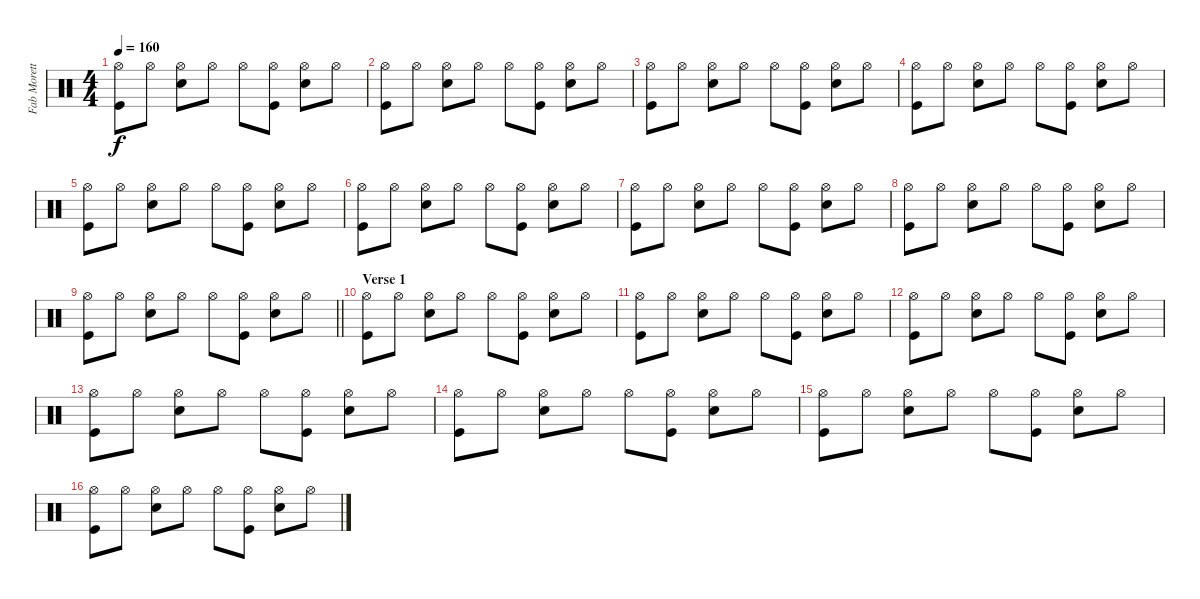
\track ("Fab Moretti" "Fab Morett") {instrument percussion}
\staff {score}
\articulation defaults
\ts (4 4)
\tempo 160
\clef neutral
\ks c
("Hi-Hat (open)" "Kick (hit)").8{dy f} "Hi-Hat (open)".8 ("Hi-Hat (open)" "Electric Snare (hit)").8 "Hi-Hat (open)".8 "Hi-Hat (open)".8 ("Hi-Hat (open)" "Kick (hit)").8 ("Hi-Hat (open)" "Electric Snare (hit)").8 "Hi-Hat (open)".8 |
("Hi-Hat (open)" "Kick (hit)").8 "Hi-Hat (open)".8 ("Hi-Hat (open)" "Electric Snare (hit)").8 "Hi-Hat (open)".8 "Hi-Hat (open)".8 ("Hi-Hat (open)" "Kick (hit)").8 ("Hi-Hat (open)" "Electric Snare (hit)").8 "Hi-Hat (open)".8 |
("Hi-Hat (open)" "Kick (hit)").8 "Hi-Hat (open)".8 ("Hi-Hat (open)" "Electric Snare (hit)").8 "Hi-Hat (open)".8 "Hi-Hat (open)".8 ("Hi-Hat (open)" "Kick (hit)").8 ("Hi-Hat (open)" "Electric Snare (hit)").8 "Hi-Hat (open)".8 |
("Hi-Hat (open)" "Kick (hit)").8 "Hi-Hat (open)".8 ("Hi-Hat (open)" "Electric Snare (hit)").8 "Hi-Hat (open)".8 "Hi-Hat (open)".8 ("Hi-Hat (open)" "Kick (hit)").8 ("Hi-Hat (open)" "Electric Snare (hit)").8 "Hi-Hat (open)".8 |
("Hi-Hat (open)" "Kick (hit)").8 "Hi-Hat (open)".8 ("Hi-Hat (open)" "Electric Snare (hit)").8 "Hi-Hat (open)".8 "Hi-Hat (open)".8 ("Hi-Hat (open)" "Kick (hit)").8 ("Hi-Hat (open)" "Electric Snare (hit)").8 "Hi-Hat (open)".8 |
("Hi-Hat (open)" "Kick (hit)").8 "Hi-Hat (open)".8 ("Hi-Hat (open)" "Electric Snare (hit)").8 "Hi-Hat (open)".8 "Hi-Hat (open)".8 ("Hi-Hat (open)" "Kick (hit)").8 ("Hi-Hat (open)" "Electric Snare (hit)").8 "Hi-Hat (open)".8 |
("Hi-Hat (open)" "Kick (hit)").8 "Hi-Hat (open)".8 ("Hi-Hat (open)" "Electric Snare (hit)").8 "Hi-Hat (open)".8 "Hi-Hat (open)".8 ("Hi-Hat (open)" "Kick (hit)").8 ("Hi-Hat (open)" "Electric Snare (hit)").8 "Hi-Hat (open)".8 |
("Hi-Hat (open)" "Kick (hit)").8 "Hi-Hat (open)".8 ("Hi-Hat (open)" "Electric Snare (hit)").8 "Hi-Hat (open)".8 "Hi-Hat (open)".8 ("Hi-Hat (open)" "Kick (hit)").8 ("Hi-Hat (open)" "Electric Snare (hit)").8 "Hi-Hat (open)".8 |
\barLineRight lightlight
("Hi-Hat (open)" "Kick (hit)").8 "Hi-Hat (open)".8 ("Hi-Hat (open)" "Electric Snare (hit)").8 "Hi-Hat (open)".8 "Hi-Hat (open)".8 ("Hi-Hat (open)" "Kick (hit)").8 ("Hi-Hat (open)" "Electric Snare (hit)").8 "Hi-Hat (open)".8 |
\section ("" "Verse 1")
("Hi-Hat (open)" "Kick (hit)").8 "Hi-Hat (open)".8 ("Hi-Hat (open)" "Electric Snare (hit)").8 "Hi-Hat (open)".8 "Hi-Hat (open)".8 ("Hi-Hat (open)" "Kick (hit)").8 ("Hi-Hat (open)" "Electric Snare (hit)").8 "Hi-Hat (open)".8 |
("Hi-Hat (open)" "Kick (hit)").8 "Hi-Hat (open)".8 ("Hi-Hat (open)" "Electric Snare (hit)").8 "Hi-Hat (open)".8 "Hi-Hat (open)".8 ("Hi-Hat (open)" "Kick (hit)").8 ("Hi-Hat (open)" "Electric Snare (hit)").8 "Hi-Hat (open)".8 |
("Hi-Hat (open)" "Kick (hit)").8 "Hi-Hat (open)".8 ("Hi-Hat (open)" "Electric Snare (hit)").8 "Hi-Hat (open)".8 "Hi-Hat (open)".8 ("Hi-Hat (open)" "Kick (hit)").8 ("Hi-Hat (open)" "Electric Snare (hit)").8 "Hi-Hat (open)".8 |
("Hi-Hat (open)" "Kick (hit)").8 "Hi-Hat (open)".8 ("Hi-Hat (open)" "Electric Snare (hit)").8 "Hi-Hat (open)".8 "Hi-Hat (open)".8 ("Hi-Hat (open)" "Kick (hit)").8 ("Hi-Hat (open)" "Electric Snare (hit)").8 "Hi-Hat (open)".8 |
("Hi-Hat (open)" "Kick (hit)").8 "Hi-Hat (open)".8 ("Hi-Hat (open)" "Electric Snare (hit)").8 "Hi-Hat (open)".8 "Hi-Hat (open)".8 ("Hi-Hat (open)" "Kick (hit)").8 ("Hi-Hat (open)" "Electric Snare (hit)").8 "Hi-Hat (open)".8 |
("Hi-Hat (open)" "Kick (hit)").8 "Hi-Hat (open)".8 ("Hi-Hat (open)" "Electric Snare (hit)").8 "Hi-Hat (open)".8 "Hi-Hat (open)".8 ("Hi-Hat (open)" "Kick (hit)").8 ("Hi-Hat (open)" "Electric Snare (hit)").8 "Hi-Hat (open)".8 |
("Hi-Hat (open)" "Kick (hit)").8 "Hi-Hat (open)".8 ("Hi-Hat (open)" "Electric Snare (hit)").8 "Hi-Hat (open)".8 "Hi-Hat (open)".8 ("Hi-Hat (open)" "Kick (hit)").8 ("Hi-Hat (open)" "Electric Snare (hit)").8 "Hi-Hat (open)".8
